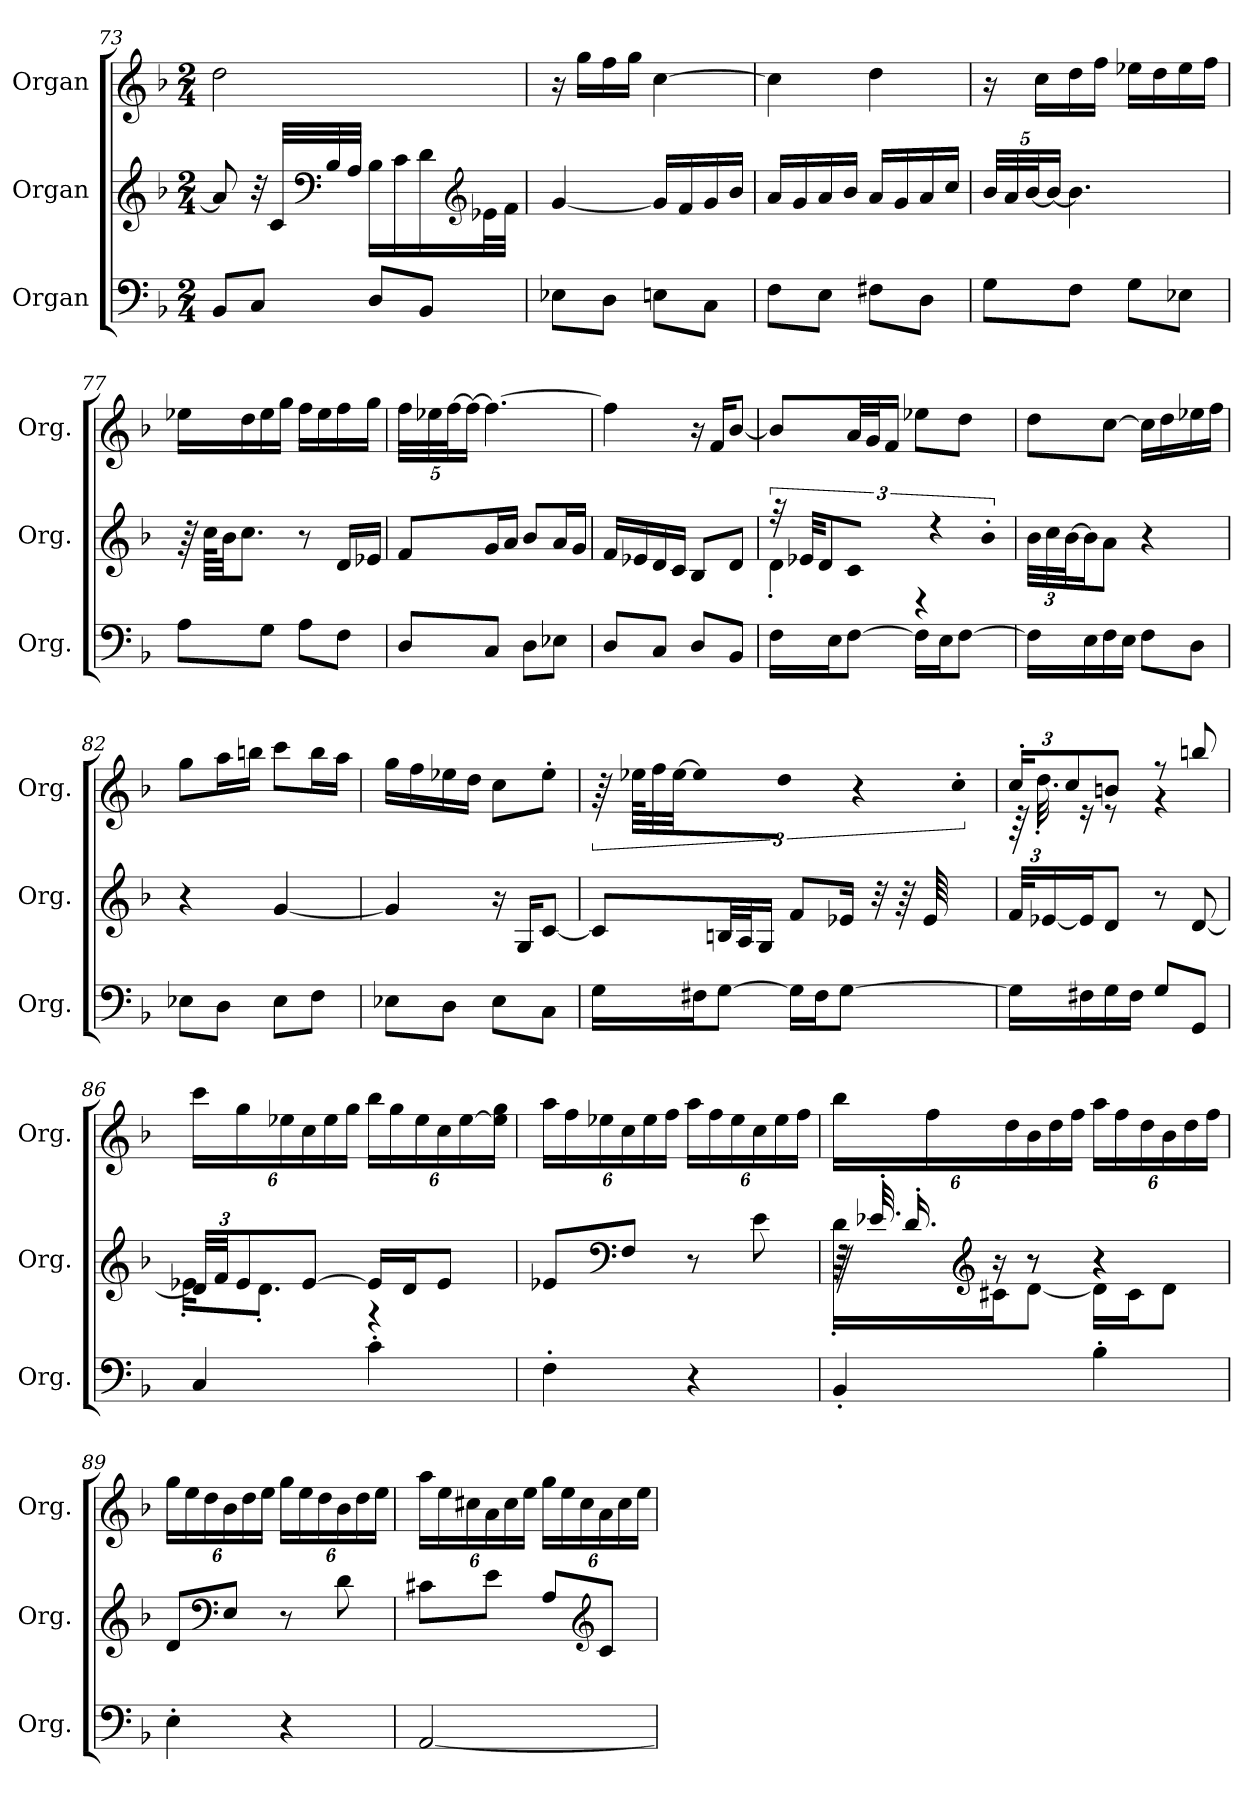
**kern	**kern	**kern
*part3	*part2	*part1
*staff3	*staff2	*staff1
*I"Organ	*I"Organ	*I"Organ
*I'Org.	*I'Org.	*I'Org.
*clefF4	*clefG2	*clefG2
*k[b-]	*k[b-]	*k[b-]
*M2/4	*M2/4	*M2/4
=73	=73	=73
8BB-/L	8a/]	2dd\
8C/J	32r	.
.	32c/LLL	.
*	*clefF4	*
.	32B-/	.
.	32A/JJJ	.
8D/L	16B-\LL	.
.	16c\	.
8BB-/J	16d\	.
*	*clefG2	*
.	32e-X\L	.
.	32f\JJJ	.
!!LO:PB:g=z
=74	=74	=74
8E-X\L	[4g/	16r
.	.	16gg\LL
8D\J	.	16ff\
.	.	16gg\JJ
8En\L	16g/LL]	[4cc\
.	16f/	.
8C\J	16g/	.
.	16b-/JJ	.
=75	=75	=75
8F\L	16a/LL	4cc\]
.	16g/	.
8E\J	16a/	.
.	16b-/JJ	.
8F#X\L	16a/LL	4dd\
.	16g/	.
8D\J	16a/	.
.	16cc/JJ	.
=76	=76	=76
*	*Xbrackettup	*
8G\L	40b-/LLL	16r
.	40a/	.
.	[40b-/J	.
.	.	16cc\LL
.	20b-/JJ_	.
8F\J	4.b-\]	16dd\
.	.	16ff\JJ
8G\L	.	16ee-X\LL
.	.	16dd\
8E-X\J	.	16ee-\
.	.	16ff\JJ
=77	=77	=77
8A\L	64r	16ee-X\LL
.	64cc\KLLL	.
.	32b-\JJ	.
.	8.cc\J	16dd\
8G\J	.	16ee-\
.	.	16gg\JJ
8A\L	8r	16ff\LL
.	.	16ee-\
8F\J	16d/LL	16ff\
.	16e-X/JJ	16gg\JJ
!!LO:LB:g=z
=78	=78	=78
*	*	*Xbrackettup
8D/L	8f/L	40ff\LLL
.	.	40ee-X\
.	.	[40ff\J
.	.	20ff\JJ_
8C/J	16g/L	4.ff\_
.	16a/JJ	.
8D\L	8b-/L	.
8E-X\J	16a/L	.
.	16g/JJ	.
=79	=79	=79
8D/L	16f/LL	4ff\]
.	16e-X/	.
8C/J	16d/	.
.	16c/JJ	.
8D/L	8B-/L	16r
.	.	16f/KL
8BB-/J	8d/J	[8b-/J
=80	=80	=80
*	*brackettup	*
*	*^	*
16F\LL	48r	4d'\	8b-/L]
.	48e-X/KKL	.	.
.	12d/	.	.
16E\J	.	.	.
[8F\J	8c/J	.	32a/LL
.	.	.	32g/J
.	.	.	16f/JJ
16F\LL]	8r	4r	8ee-X\L
16E\J	.	.	.
[8F\J	8b-'/	.	8dd\J
*	*v	*v	*
=81	=81	=81
*	*Xbrackettup	*
16F\LL]	48b-\LLL	8dd\L
.	48cc\	.
.	[48b-\J	.
16E\	16b-\J]	.
16F\	8a\J	[8cc\J
16E\JJ	.	.
8F\L	4r	16cc\LL]
.	.	16dd\
8D\J	.	16ee-X\
.	.	16ff\JJ
!!LO:LB:g=z
=82	=82	=82
8E-X\L	4r	8gg\L
8D\J	.	16aa\L
.	.	16bbn\JJ
8E-\L	[4g/	8ccc\L
8F\J	.	16bb\L
.	.	16aa\JJ
=83	=83	=83
8E-X\L	4g/]	16gg\LL
.	.	16ff\
8D\J	.	16ee-X\
.	.	16dd\JJ
8E-\L	16r	8cc\L
.	16G/KL	.
8C\J	[8c/J	8ee-'\J
=84	=84	=84
*	*	*brackettup
16G\LL	8c/L]	96r
.	.	96ee-X\KLLL
.	.	48ff\
.	.	[48ee-\J
16F#X\J	.	16ee-\J]
[8G\J	32Bn/LL	8dd\J
.	32A/J	.
.	16G/JJ	.
16G\LL]	8f/L	8r
16F#\J	.	.
[8G\J	16e-X/Jk	8cc'\
.	32r	.
.	64r	.
.	64e-/	.
!!LO:LB:g=z
=85	=85	=85
*	*	*Xbrackettup
*	*	*^
16G\LL]	48f/KLL	24cc'/KL	64r
.	.	.	32.dd'\
.	[24e-X/	.	.
.	.	12cc/	.
16F#X\	16e-/J]	.	16r
16G\	8d/J	8bn/J	8r
16F#\JJ	.	.	.
8G/L	8r	8r	4r
8GG/J	[8d/	8bbn/	.
*	*	*v	*v
=86	=86	=86
*	*^	*
4C/	48d/LLL]	16e-X'\KL	24ccc\LL
.	48f/JJ	.	.
.	12e-/	.	24gg\
.	.	8.d'\J	.
.	.	.	24ee-X\
.	[8e-/J	.	24cc\
.	.	.	24ee-\
.	.	.	24gg\JJ
4c'\	16e-/LL]	4r	24bb-\LL
.	.	.	24gg\
.	16d/J	.	.
.	.	.	24ee-\
.	8e-/J	.	24cc\
.	.	.	[24ee-\
.	.	.	24ee-\] 24gg\JJ
*	*v	*v	*
=87	=87	=87
4F'\	8e-X/L	24aa\LL
.	.	24ff\
.	.	24ee-X\
*	*clefF4	*
.	8F/J	24cc\
.	.	24ee-\
.	.	24ff\JJ
4r	8r	24aa\LL
.	.	24ff\
.	.	24ee-\
.	8e-\	24cc\
.	.	24ee-\
.	.	24ff\JJ
!!LO:PB:g=z
=88	=88	=88
*	*^	*
*	*	*^	*
4BB-'/	64r	16d'\LL	32r	24bb-\LL
.	32.e-X'/	.	.	.
.	.	.	16.d'/	.
.	.	.	.	24ff\
*	*clefG2	*	*	*
.	16r	16c#X\J	.	.
.	.	.	.	24dd\
.	8r	[8d\J	8r	24b-\
.	.	.	.	24dd\
.	.	.	.	24ff\JJ
4B-'\	4r	16d\LL]	4r	24aa\LL
.	.	.	.	24ff\
.	.	16c#\J	.	.
.	.	.	.	24dd\
.	.	8d\J	.	24b-\
.	.	.	.	24dd\
.	.	.	.	24ff\JJ
*	*v	*v	*v	*
=89	=89	=89
4E'\	8d/L	24gg\LL
.	.	24ee\
.	.	24dd\
*	*clefF4	*
.	8E/J	24b-\
.	.	24dd\
.	.	24ee\JJ
4r	8r	24gg\LL
.	.	24ee\
.	.	24dd\
.	8d\	24b-\
.	.	24dd\
.	.	24ee\JJ
!!LO:LB:g=z
=90	=90	=90
[2AA/	8c#X\L	24aa\LL
.	.	24ee\
.	.	24cc#X\
.	8e\J	24a\
.	.	24cc#\
.	.	24ee\JJ
.	8A/L	24gg\LL
.	.	24ee\
.	.	24cc#\
*	*clefG2	*
.	8c#/J	24a\
.	.	24cc#\
.	.	24ee\JJ
=	=	=
*-	*-	*-
